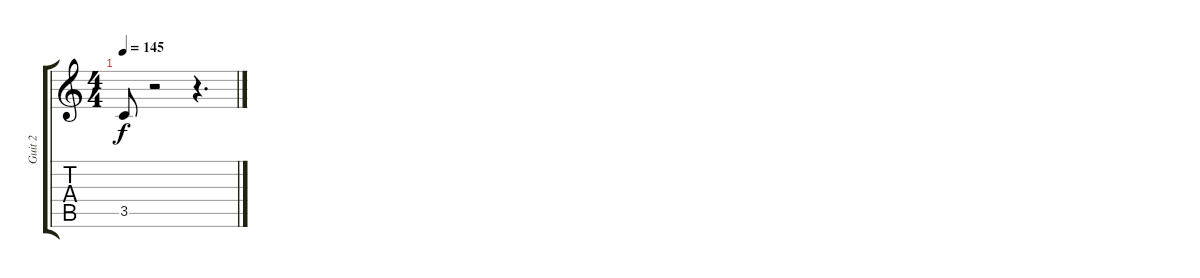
\track ("Guit 2" "Guit 2") {instrument overdrivenguitar}
\staff {score tabs}
\tuning (E4 B3 G3 D3 A2 E2) {hide}
\ts (4 4)
\tempo 145
\clef g2
\ks c
3.5.8{dy f} r.2 r.4{d}
